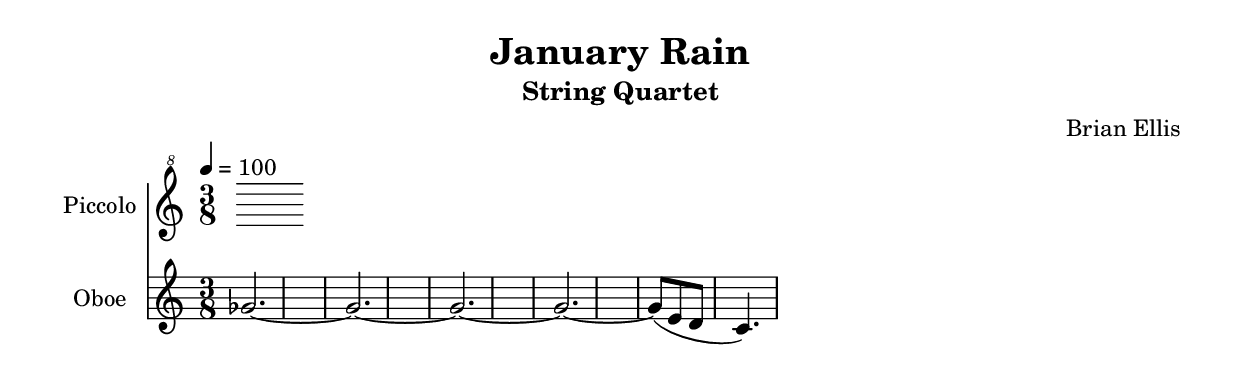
\version "2.18.2"
\header{
title ="January Rain"
subtitle="String Quartet"
composer = "Brian Ellis"
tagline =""
}
\score{
\midi {}
\layout {}

<<
\new Staff \with {
  instrumentName = #"Piccolo"
  shortInstrumentName = #"Picc."
  midiInstrument = "Piccolo"
}{
	\relative c''' {
	\clef "treble^8"
	\tempo 4 = 100
	\time 3/8	
		
	}	
}

\new Staff \with {
  instrumentName = #"Oboe"
  shortInstrumentName = #"Oca."
  midiInstrument = "Oboe"
}{
	\relative c'' {
	ges2. ~ges
	~ges2. ~ges
	~ges8 (e d c4.) 
	}
}

>>
}